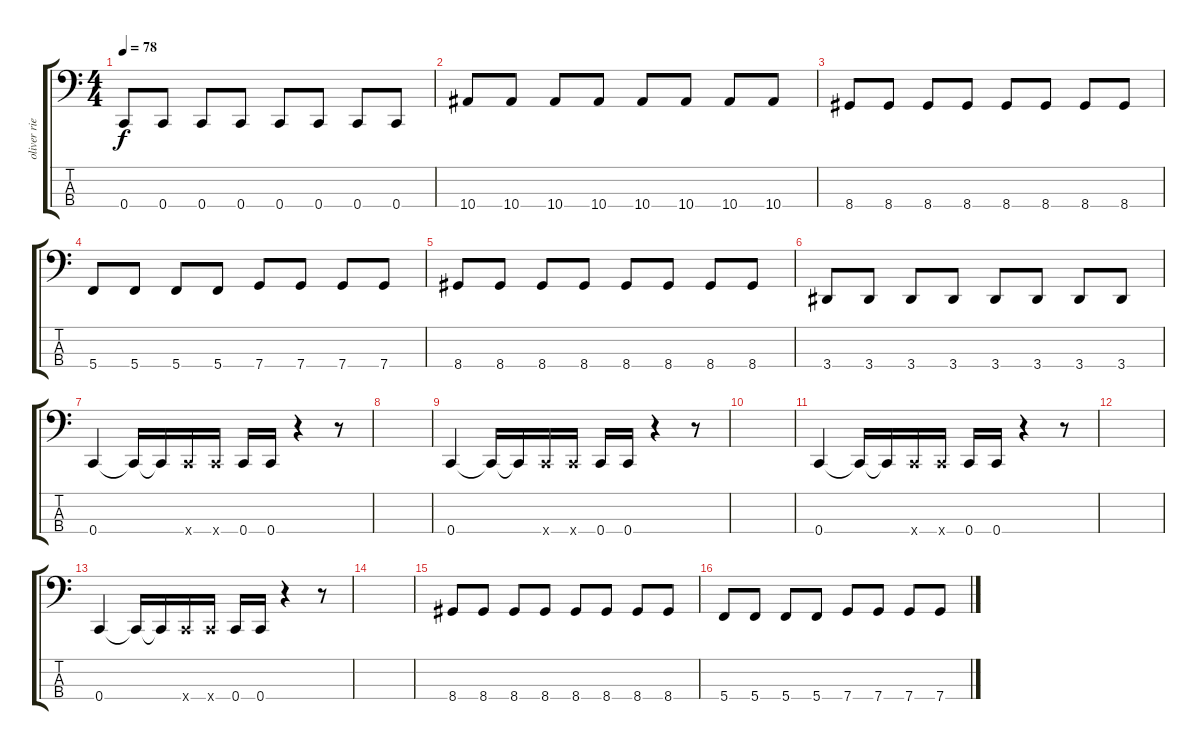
\track ("oliver riedel" "oliver rie") {instrument electricbassfinger}
\staff {score tabs}
\tuning (Eb2 Bb1 F1 C1) {hide}
\ts (4 4)
\tempo 78
\clef f4
\ks c
0.4.8{dy f} 0.4.8 0.4.8 0.4.8 0.4.8 0.4.8 0.4.8 0.4.8 |
10.4.8 10.4.8 10.4.8 10.4.8 10.4.8 10.4.8 10.4.8 10.4.8 |
8.4.8 8.4.8 8.4.8 8.4.8 8.4.8 8.4.8 8.4.8 8.4.8 |
5.4.8 5.4.8 5.4.8 5.4.8 7.4.8 7.4.8 7.4.8 7.4.8 |
8.4.8 8.4.8 8.4.8 8.4.8 8.4.8 8.4.8 8.4.8 8.4.8 |
3.4.8 3.4.8 3.4.8 3.4.8 3.4.8 3.4.8 3.4.8 3.4.8 |
0.4.4 0.4{t}.16 0.4{t}.16 0.4{x}.16 0.4{x}.16 0.4.16 0.4.16 r.4 r.8 |
|
0.4.4 0.4{t}.16 0.4{t}.16 0.4{x}.16 0.4{x}.16 0.4.16 0.4.16 r.4 r.8 |
|
0.4.4 0.4{t}.16 0.4{t}.16 0.4{x}.16 0.4{x}.16 0.4.16 0.4.16 r.4 r.8 |
|
0.4.4 0.4{t}.16 0.4{t}.16 0.4{x}.16 0.4{x}.16 0.4.16 0.4.16 r.4 r.8 |
|
8.4.8 8.4.8 8.4.8 8.4.8 8.4.8 8.4.8 8.4.8 8.4.8 |
5.4.8 5.4.8 5.4.8 5.4.8 7.4.8 7.4.8 7.4.8 7.4.8
